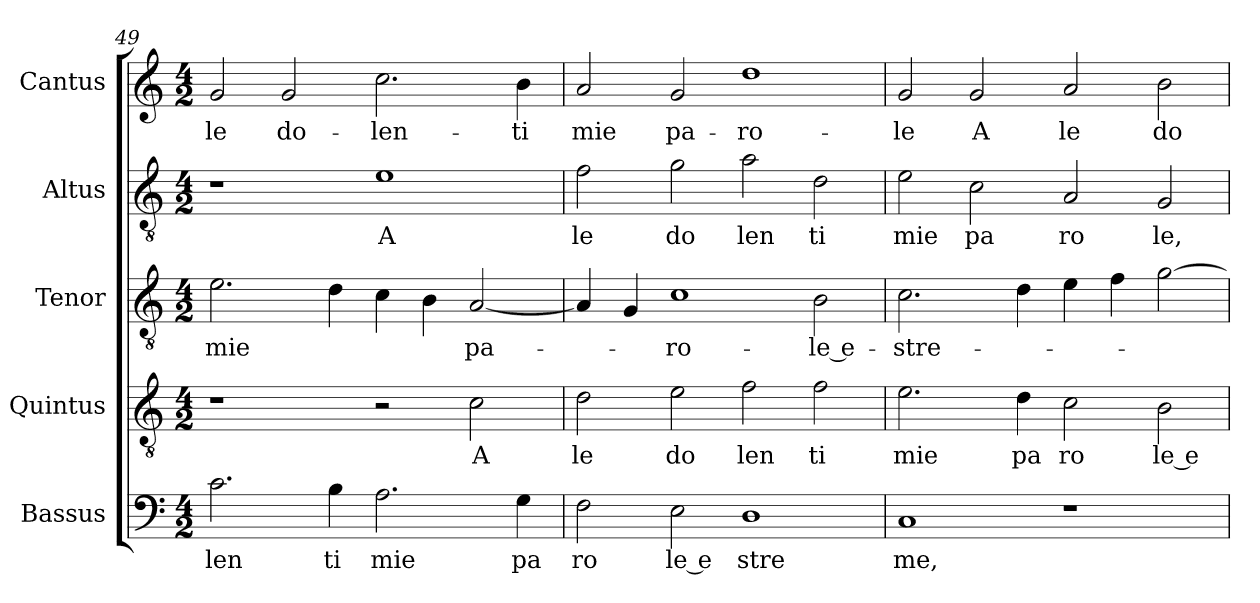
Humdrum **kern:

**kern	**text	**kern	**text	**kern	**text	**kern	**text	**kern	**text
*part5	*part5	*part4	*part4	*part3	*part3	*part2	*part2	*part1	*part1
*staff5	*staff5	*staff4	*staff4	*staff3	*staff3	*staff2	*staff2	*staff1	*staff1
*I"Bassus	*	*I"Quintus	*	*I"Tenor	*	*I"Altus	*	*I"Cantus	*
*I'Bassus	*	*I'Quintus	*	*I'Tenor	*	*I'Altus	*	*I'Cantus	*
*clefF4	*	*clefGv2	*	*clefGv2	*	*clefGv2	*	*clefG2	*
*M4/2	*	*M4/2	*	*M4/2	*	*M4/2	*	*M4/2	*
=49	=49	=49	=49	=49	=49	=49	=49	=49	=49
!	!LO:LY:b:cj	!	!	!	!LO:LY:b	!	!	!	!LO:LY:b:cj
2.c\	len	1r	.	2.e\	mie	1r	.	2g/	le
!	!	!	!	!	!	!	!	!	!LO:LY:b:cj
.	.	.	.	.	.	.	.	2g/	do-
!	!LO:LY:b:cj	!	!	!	!	!	!	!	!
4B\	ti	.	.	4d\	.	.	.	.	.
!	!LO:LY:b:cj	!	!	!	!	!	!LO:LY:b:cj	!	!LO:LY:b:cj
2.A\	mie	2r	.	4c\	.	1e	A	2.cc\	-len-
.	.	.	.	4B\	.	.	.	.	.
!	!	!	!LO:LY:b:cj	!	!LO:LY:b:cj	!	!	!	!
.	.	2c\	A	[<2A/	pa-	.	.	.	.
!	!LO:LY:b:cj	!	!	!	!	!	!	!	!LO:LY:b:cj
4G\	pa	.	.	.	.	.	.	4b\	-ti
=50	=50	=50	=50	=50	=50	=50	=50	=50	=50
!	!LO:LY:b:cj	!	!LO:LY:b:cj	!	!	!	!LO:LY:b:cj	!	!LO:LY:b:cj
2F\	ro	2d\	le	4A/]	.	2f\	le	2a/	mie
.	.	.	.	4G/	.	.	.	.	.
!	!LO:LY:b:rj	!	!LO:LY:b:cj	!	!LO:LY:b:cj	!	!LO:LY:b:cj	!	!LO:LY:b:cj
2E\	le e	2e\	do	1c	-ro-	2g\	do	2g/	pa-
!	!LO:LY:b:cj	!	!LO:LY:b:cj	!	!	!	!LO:LY:b:cj	!	!LO:LY:b:cj
1D	stre	2f\	len	.	.	2a\	len	1dd	-ro-
!	!	!	!LO:LY:b:cj	!	!LO:LY:b:rj	!	!LO:LY:b:cj	!	!
.	.	2f\	ti	2B\	-le e-	2d\	ti	.	.
=51	=51	=51	=51	=51	=51	=51	=51	=51	=51
!	!LO:LY:b:cj	!	!LO:LY:b:cj	!	!LO:LY:b	!	!LO:LY:b:cj	!	!LO:LY:b:cj
1C	me,	2.e\	mie	2.c\	-stre-	2e\	mie	2g/	-le
!	!	!	!	!	!	!	!LO:LY:b:cj	!	!LO:LY:b:cj
.	.	.	.	.	.	2c\	pa	2g/	A
!	!	!	!LO:LY:b:cj	!	!	!	!	!	!
.	.	4d\	pa	4d\	.	.	.	.	.
!	!	!	!LO:LY:b:cj	!	!	!	!LO:LY:b:cj	!	!LO:LY:b:cj
1r	.	2c\	ro	4e\	.	2A/	ro	2a/	le
.	.	.	.	4f\	.	.	.	.	.
!	!	!	!LO:LY:b:rj	!	!	!	!LO:LY:b:cj	!	!LO:LY:b:cj
.	.	2B\	le e	[>2g\	.	2G/	le,	2b\	do-
=	=	=	=	=	=	=	=	=	=
*-	*-	*-	*-	*-	*-	*-	*-	*-	*-
